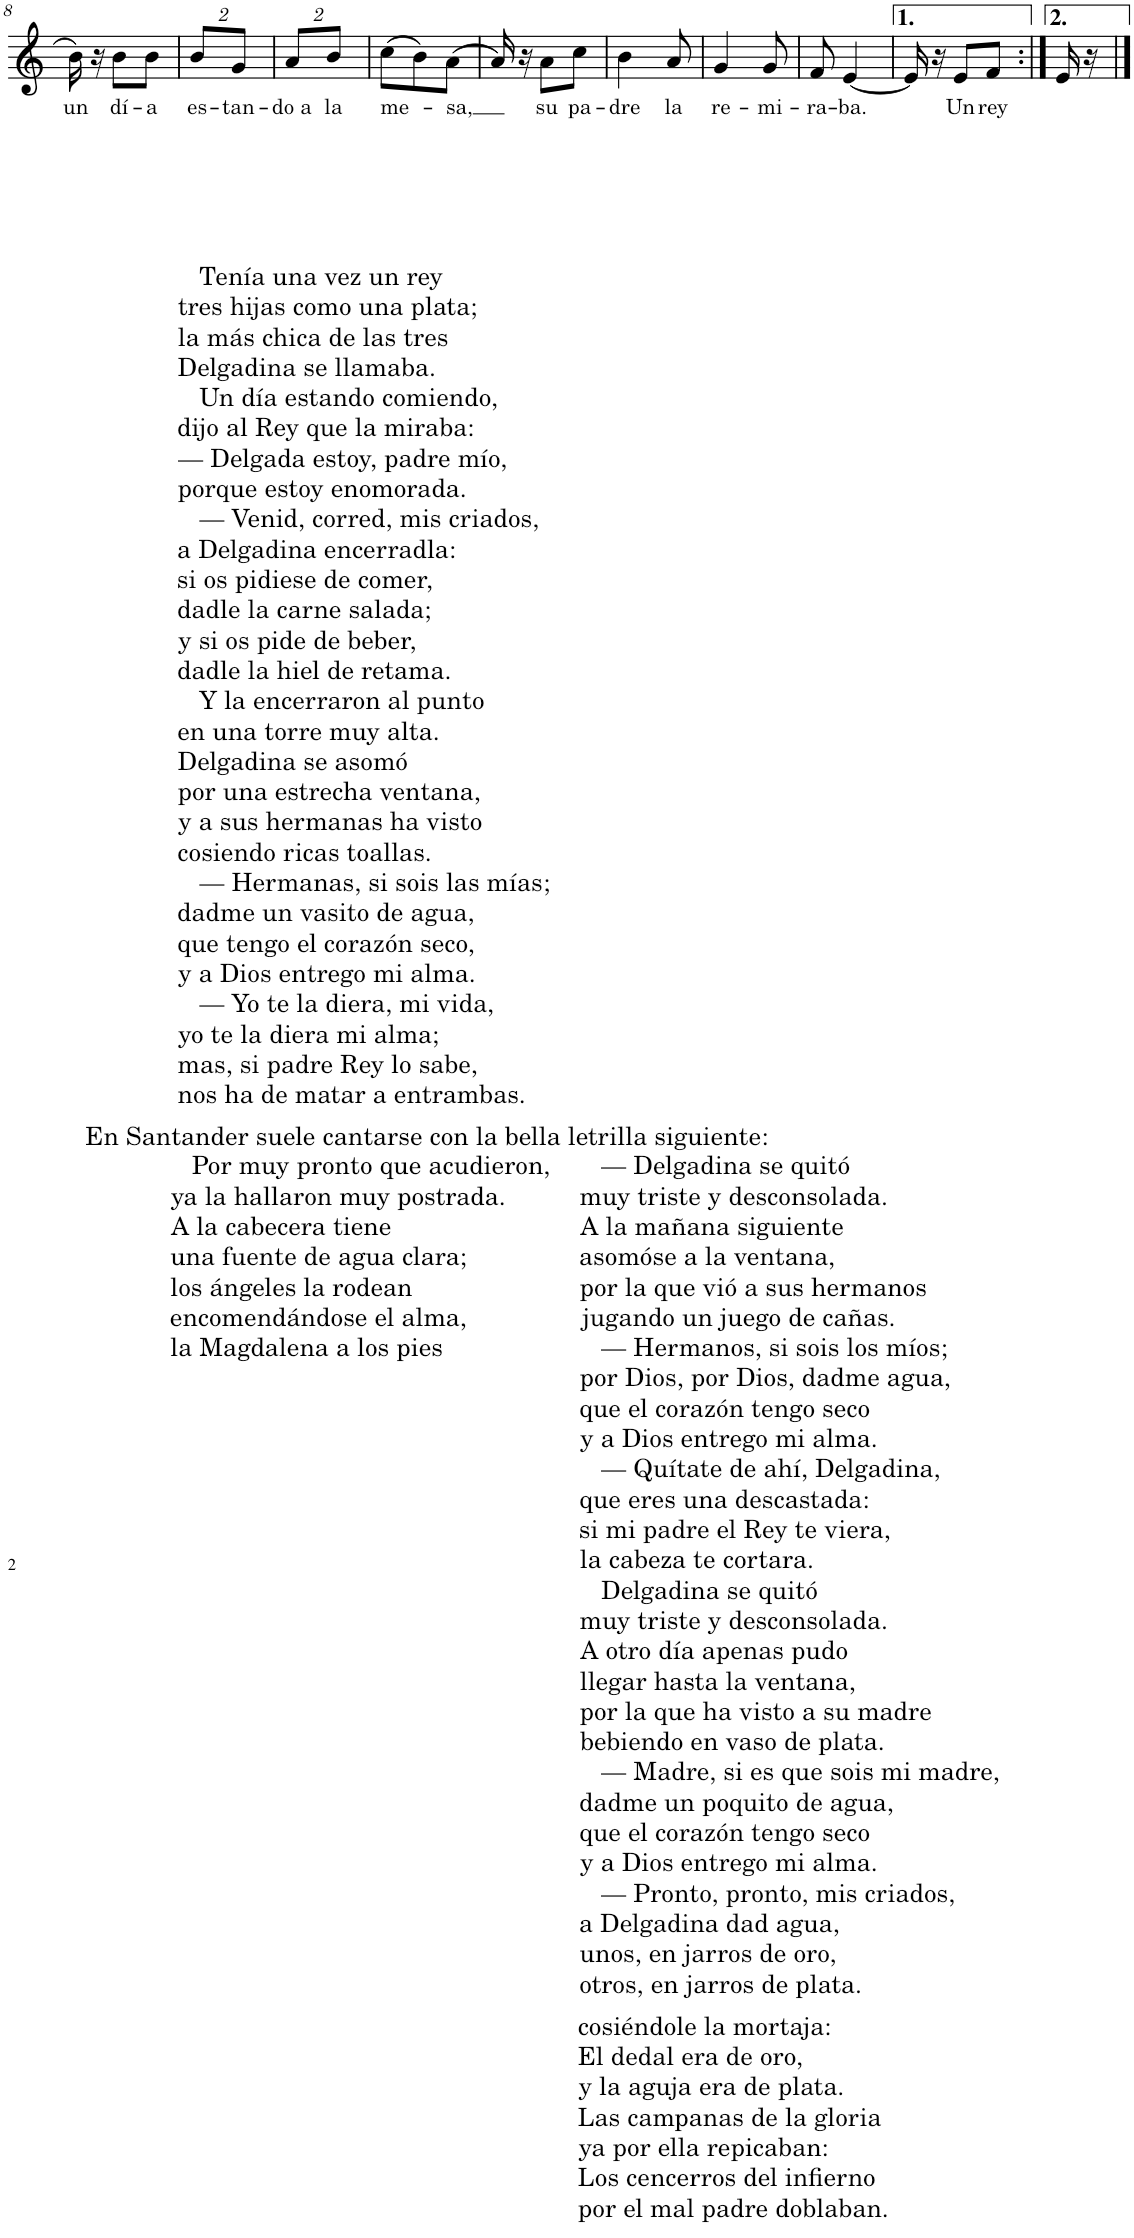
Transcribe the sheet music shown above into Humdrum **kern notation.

**kern	**text
*part1	*part1
*staff1	*staff1
*I"Piano	*
*I'Pno.	*
!!LO:PB:g=z
*clefG2	*
*k[]	*
*M3/8	*
=8	=8
!	!LO:LY:b
16b\	un
16r	.
!LO:TX:b:t=En Santander suele cantarse con la bella letrilla siguiente&colon;	!
!	!LO:LY:b
8b\L	dí-
!	!LO:LY:b
8b\J	-a
=9	=9
*Xbrackettup	*
!	!LO:LY:b
16%3b/L	es-
!LO:TX:b:t=Tenía una vez un rey	!
!LO:TX:b:t=tres hijas como una plata;	!
!LO:TX:b:t=la más chica de las tres	!
!LO:TX:b:t=Delgadina se llamaba.	!
!LO:TX:b:t=Un día estando comiendo,	!
!LO:TX:b:t=dijo al Rey que la miraba&colon;	!
!LO:TX:b:t=— Delgada estoy, padre mío,	!
!LO:TX:b:t=porque estoy enomorada.	!
!LO:TX:b:t=— Venid, corred, mis criados,	!
!LO:TX:b:t=a Delgadina encerradla&colon;	!
!LO:TX:b:t=si os pidiese de comer,	!
!LO:TX:b:t=dadle la carne salada;	!
!LO:TX:b:t=y si os pide de beber,	!
!LO:TX:b:t=dadle la hiel de retama.	!
!LO:TX:b:t=Y la encerraron al punto	!
!LO:TX:b:t=en una torre muy alta.	!
!LO:TX:b:t=Delgadina se asomó	!
!LO:TX:b:t=por una estrecha ventana,	!
!LO:TX:b:t=y a sus hermanas ha visto	!
!LO:TX:b:t=cosiendo ricas toallas.	!
!LO:TX:b:t=— Hermanas, si sois las mías;	!
!LO:TX:b:t=dadme un vasito de agua,	!
!LO:TX:b:t=que tengo el corazón seco,	!
!LO:TX:b:t=y a Dios entrego mi alma.	!
!LO:TX:b:t=— Yo te la diera, mi vida,	!
!LO:TX:b:t=yo te la diera mi alma;	!
!LO:TX:b:t=mas, si padre Rey lo sabe,	!
!LO:TX:b:t=nos ha de matar a entrambas.	!
!LO:TX:b:t=Por muy pronto que acudieron,	!
!LO:TX:b:t=ya la hallaron muy postrada.	!
!LO:TX:b:t=A la cabecera tiene	!
!LO:TX:b:t=una fuente de agua clara;	!
!LO:TX:b:t=los ángeles la rodean	!
!LO:TX:b:t=encomendándose el alma,	!
!LO:TX:b:t=la Magdalena a los pies	!
!	!LO:LY:b
16%3g/J	-tan-
=10	=10
!	!LO:LY:b
16%3a/L	-do a
!	!LO:LY:b
16%3b/J	la
=11	=11
!LO:TX:b:t=— Delgadina se quitó	!
!LO:TX:b:t=muy triste y desconsolada.	!
!LO:TX:b:t=A la mañana siguiente	!
!LO:TX:b:t=asomóse a la ventana,	!
!LO:TX:b:t=por la que vió a sus hermanos	!
!LO:TX:b:t=jugando un juego de cañas.	!
!LO:TX:b:t=— Hermanos, si sois los míos;	!
!LO:TX:b:t=por Dios, por Dios, dadme agua,	!
!LO:TX:b:t=que el corazón tengo seco	!
!LO:TX:b:t=y a Dios entrego mi alma.	!
!LO:TX:b:t=— Quítate de ahí, Delgadina,	!
!LO:TX:b:t=que eres una descastada&colon;	!
!LO:TX:b:t=si mi padre el Rey te viera,	!
!LO:TX:b:t=la cabeza te cortara.	!
!LO:TX:b:t=Delgadina se quitó	!
!LO:TX:b:t=muy triste y desconsolada.	!
!LO:TX:b:t=A otro día apenas pudo	!
!LO:TX:b:t=llegar hasta la ventana,	!
!LO:TX:b:t=por la que ha visto a su madre	!
!LO:TX:b:t=bebiendo en vaso de plata.	!
!LO:TX:b:t=— Madre, si es que sois mi madre,	!
!LO:TX:b:t=dadme un poquito de agua,	!
!LO:TX:b:t=que el corazón tengo seco	!
!LO:TX:b:t=y a Dios entrego mi alma.	!
!LO:TX:b:t=— Pronto, pronto, mis criados,	!
!LO:TX:b:t=a Delgadina dad agua,	!
!LO:TX:b:t=unos, en jarros de oro,	!
!LO:TX:b:t=otros, en jarros de plata.	!
!	!LO:LY:b
(8cc\L	me-
8b\)	.
!LO:TX:b:t=cosiéndole la mortaja&colon;	!
!LO:TX:b:t=El dedal era de oro,	!
!LO:TX:b:t=y la aguja era de plata.	!
!LO:TX:b:t=Las campanas de la gloria	!
!LO:TX:b:t=ya por ella repicaban&colon;	!
!LO:TX:b:t=Los cencerros del infierno	!
!LO:TX:b:t=por el mal padre doblaban.	!
!	!LO:LY:b
(8a\J	-sa,
=12	=12
16a/)	.
16r	.
!	!LO:LY:b
8a\L	su
!	!LO:LY:b
8cc\J	pa-
=13	=13
!	!LO:LY:b
4b\	-dre
!	!LO:LY:b
8a/	la
=14	=14
!	!LO:LY:b
4g/	re-
!	!LO:LY:b
8g/	-mi-
=15	=15
!	!LO:LY:b
8f/	-ra-
!	!LO:LY:b
[4e/	-ba.
=16	=16
16e/]	.
16r	.
!	!LO:LY:b
8e/L	Un
!	!LO:LY:b
8f/J	rey
=17:|!	=17:|!
16e/	.
16r	.
==	==
*-	*-
